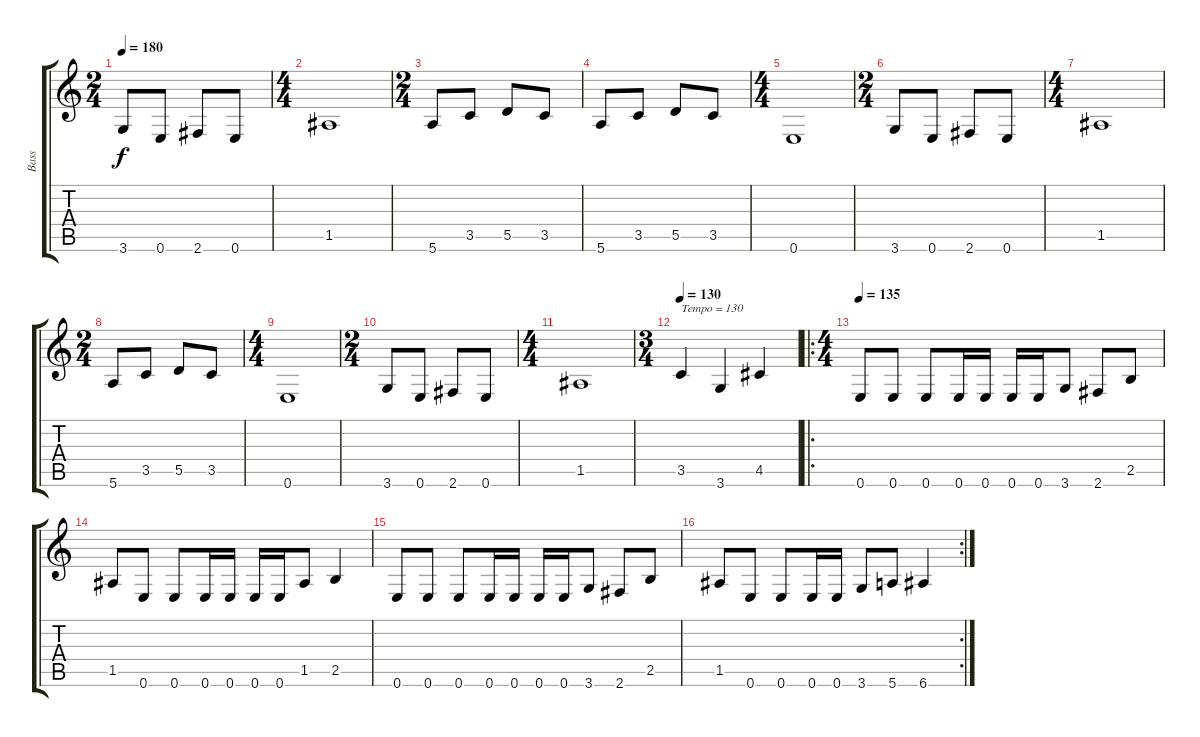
\track ("Bass" "Bass") {instrument electricbasspick}
\staff {score tabs}
\tuning (E4 B3 G3 D3 A2 E2) {hide}
\ts (2 4)
\tempo 180
\clef g2
\ks c
3.6.8{dy f} 0.6.8 2.6.8 0.6.8 |
\ts (4 4)
1.5.1 |
\ts (2 4)
5.6.8 3.5.8 5.5.8 3.5.8 |
5.6.8 3.5.8 5.5.8 3.5.8 |
\ts (4 4)
0.6.1 |
\ts (2 4)
3.6.8 0.6.8 2.6.8 0.6.8 |
\ts (4 4)
1.5.1 |
\ts (2 4)
5.6.8 3.5.8 5.5.8 3.5.8 |
\ts (4 4)
0.6.1 |
\ts (2 4)
3.6.8 0.6.8 2.6.8 0.6.8 |
\ts (4 4)
1.5.1 |
\ts (3 4)
\tempo 130
3.5.4{txt "Tempo = 130"} 3.6.4 4.5.4 |
\ro
\ts (4 4)
\tempo 135
0.6.8 0.6.8 0.6.8 0.6.16 0.6.16 0.6.16 0.6.16 3.6.8 2.6.8 2.5.8 |
1.5.8 0.6.8 0.6.8 0.6.16 0.6.16 0.6.16 0.6.16 1.5.8 2.5.4 |
0.6.8 0.6.8 0.6.8 0.6.16 0.6.16 0.6.16 0.6.16 3.6.8 2.6.8 2.5.8 |
\rc 2
1.5.8 0.6.8 0.6.8 0.6.16 0.6.16 3.6.8 5.6.8 6.6.4
